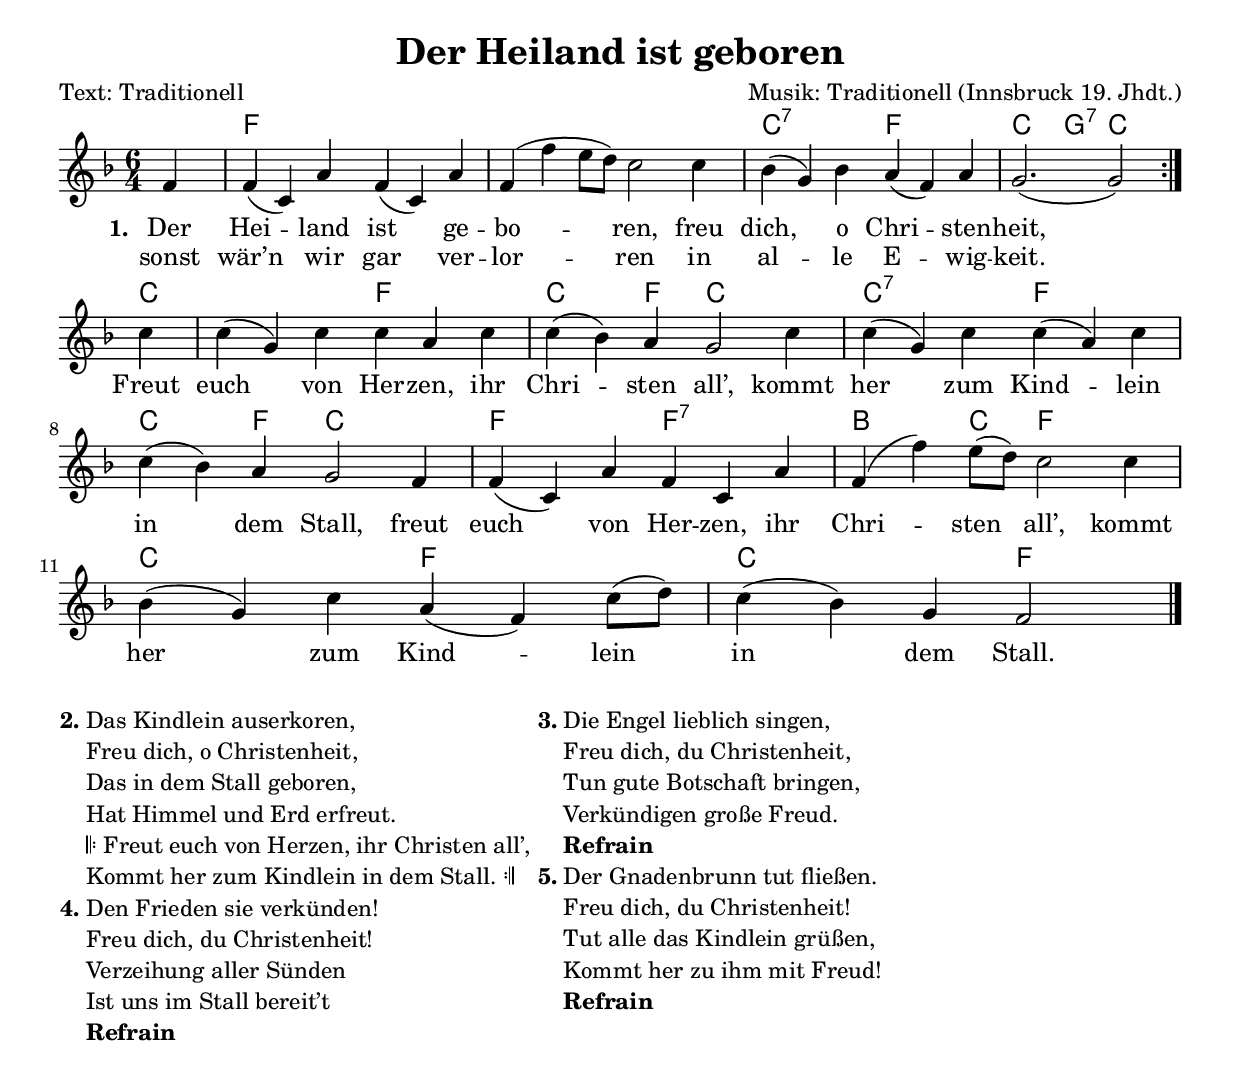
% Für das Projekt "Gemeinfreie Weihnachtslieder 2011" der Musikpiraten e.V.
% Webseite http://musik.klarmachen-zum-aendern.de/
% Dieses Notenblatt wurde bearbeitet von Ingo Felger [www.facebook.com/Tschilp] 
% Kontakt: chirp@ulmo.org


\version "2.12.3"
\include "deutsch.ly"
\include "default.ly"

\header {
    title = "Der Heiland ist geboren"
    composer = "Musik: Traditionell (Innsbruck 19. Jhdt.)"
    poet = "Text: Traditionell"
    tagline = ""
    id = "1f94b32965edf8767fe16ed685d42980125b64cd"
}


SongMelodyOne = \relative c' {
    \repeat volta 2 {     \partial 4
    f4     f( c) a' f( c) a'
    f( f' e8 d) c2 c4
    %\break
    b( g) b a( f) a
    %  \partial 8*6
    g2. (g2) }
  \break
    \partial 4
    c4 
    c( g) c c a c
    c( b) a g2 c4
    %\break
    c4( g) c c( a) c
    c( b) a g2  f4
       %\break
    f( c) a' f c a'
    f( f') e8( d) c2 c4
    %\break
    b( g) c a( f) c'8( d)
    c4( b) g f2 
}

SongChords = \chordmode { \set chordChanges = ##t
  \germanChords
s4 f1. f1. c2.:7 f2. c2 g4:7 c2
c4 c2. f2. c2 f4 c2. c2.:7 f2.
c2 f4 c2. f2. f2.:7 b2 c4 f2. c2. f2. c2. f2
}

SongTextA = \lyricmode { \set stanza = "1."
Der4 Hei2 -- land4 ist2 ge4 -- bo2. -- ren,2 freu4 dich,2 o4 Chri2 -- sten4 -- heit,4*5
Freut4 euch2 von4 Her -- zen, ihr Chri2 -- sten4 all’,2 kommt4 her2 zum4 Kind2 -- lein4 in2 dem4 Stall,2
freut4 euch2 von4 Her -- zen, ihr Chri2 -- sten4 all’,2  kommt4 her2 zum4 Kind2 -- lein4 in2 dem4 Stall.2
}
SongTextB = \lyricmode {
sonst4 wär’n2 wir4 gar2 ver4 -- lor2. -- ren2 in4 al2 -- le4 E2 -- wig4 -- keit.4*5
}

\score {
  <<
  \new ChordNames { \SongChords }
    \new Staff = "upper" {
      \clef treble
      \key f\major
      \time 6/4
      \override Staff.TimeSignature   #'style = #'numbered
      \partial 4

      \new Voice = "v1" {
          \SongMelodyOne
      }
      \bar "|."
    }
    \new Lyrics \SongTextA
    \new Lyrics \SongTextB
  >>

  \layout{
  }
  \midi { \context { \Score tempoWholesPerMinute = #(ly:make-moment 120 4) } }
}

  
\markup {
  \hspace #0.1
  \column {
    \line {
      \bold "2."
      \column {
      "Das Kindlein auserkoren,"
"Freu dich, o Christenheit,"
"Das in dem Stall geboren,"
"Hat Himmel und Erd erfreut."
\line {
       \char ##x1D106
	"Freut euch von Herzen, ihr Christen all’,"
}
\line {
	"Kommt her zum Kindlein in dem Stall."
       \char ##x1D107
}

      }
    }
    \hspace #0.1
    \line {
      \bold "4."
      \column {
          "Den Frieden sie verkünden!"
"Freu dich, du Christenheit!"
"Verzeihung aller Sünden"
"Ist uns im Stall bereit’t"
\bold "Refrain"
      }
    }
  }
  \hspace #0.1
  \column {
    \line {
      \bold "3."
      \column {
"Die Engel lieblich singen,"
"Freu dich, du Christenheit,"
"Tun gute Botschaft bringen,"
"Verkündigen große Freud."
\bold "Refrain"
      }
    }
    \hspace #0.1
    \line {
      \bold "5."
      \column {
"Der Gnadenbrunn tut fließen."
"Freu dich, du Christenheit!"
"Tut alle das Kindlein grüßen,"
"Kommt her zu ihm mit Freud!"
\bold "Refrain"
      }
    }
  }
  \hspace #0.1
}

